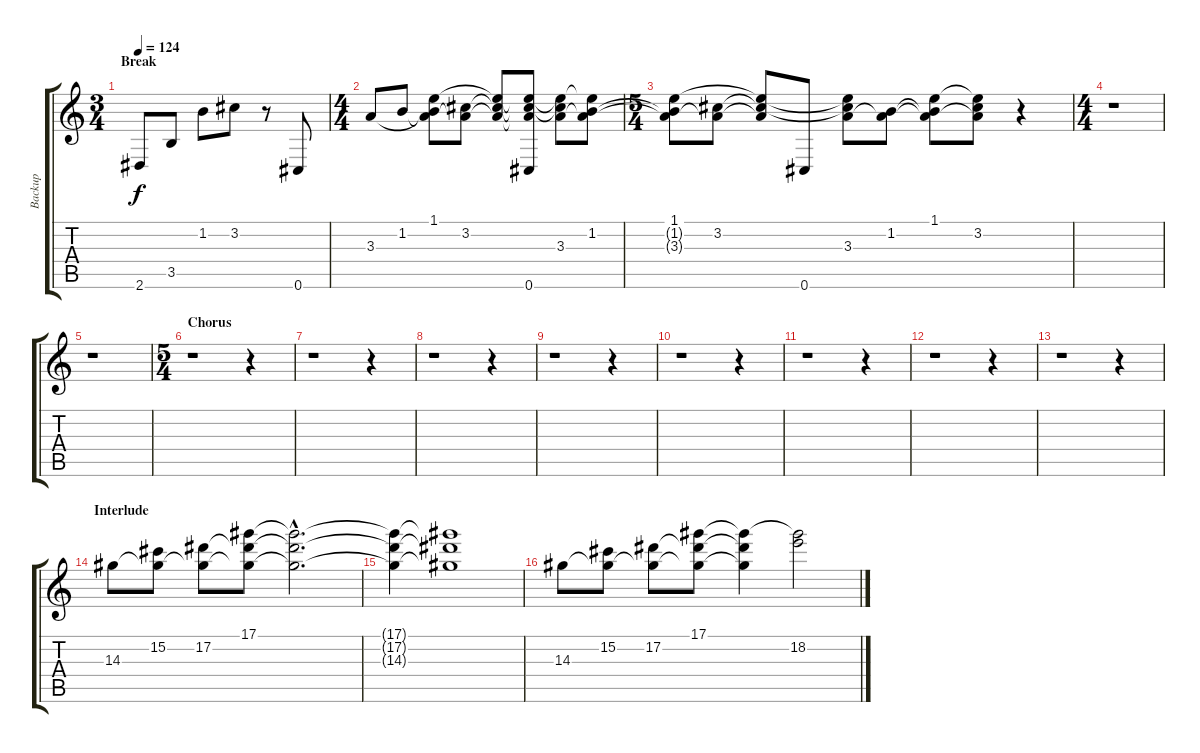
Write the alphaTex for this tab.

\track ("Backup" "Backup") {instrument overdrivenguitar}
\staff {score tabs}
\tuning (Eb4 Bb3 Gb3 Db3 Ab2 Db2) {hide}
\ts (3 4)
\section ("" "Break")
\tempo 124
\clef g2
\ks c
2.6.8{dy f} 3.5.8 1.2.8 3.2.8 r.8 0.6.8 |
\ts (4 4)
3.3.8 1.2.8 (1.1 1.2{t} 3.3{t}).8 (3.2 3.3{t}).8 (1.1{t} 3.2{t} 3.3{t}).8 (1.1{t} 3.2{t} 3.3{t} 0.6).8 (1.1{t} 3.2{t} 3.3).8 (1.1{t} 1.2 3.3{t}).8 |
\ts (5 4)
(1.1 1.2{t} 3.3{t}).8 (3.2 3.3{t}).8 (1.1{t} 3.2{t} 3.3{t}).8 0.6.8 (1.1{t} 3.2{t} 3.3).8 (1.2 3.3{t}).8 (1.1 1.2{t} 3.3{t}).8 (1.1{t} 3.2 3.3{t}).8 r.4 |
\ts (4 4)
r.1 |
r.1 |
\ts (5 4)
\section ("" "Chorus")
r.1 r.4 |
r.1 r.4 |
r.1 r.4 |
r.1 r.4 |
r.1 r.4 |
r.1 r.4 |
r.1 r.4 |
r.1 r.4 |
\section ("" "Interlude")
14.3.8 (15.2 14.3{t}).8 (17.2 14.3{t}).8 (17.1 17.2{t} 14.3{t}).8 (17.1{hac t} 17.2{hac t} 14.3{hac t}).2{d} |
(17.1{t} 17.2{t} 14.3{t}).4 (17.1{t} 17.2{t} 14.3{t}).1 |
14.3.8 (15.2 14.3{t}).8 (17.2 14.3{t}).8 (17.1 17.2{t} 14.3{t}).8 (17.1{t} 17.2{t} 14.3{t}).4 (17.1{t} 18.2).2
